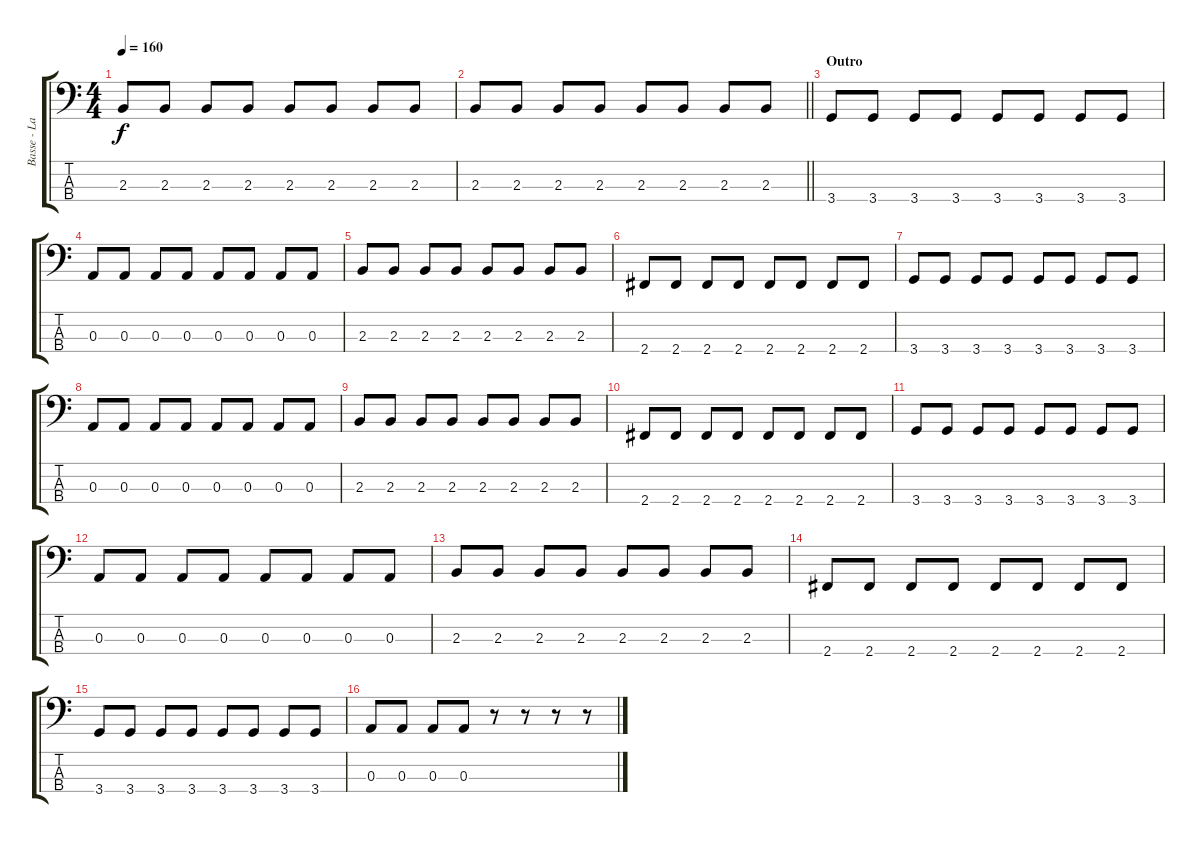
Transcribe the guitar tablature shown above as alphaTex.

\track ("Basse - Lasse" "Basse - La") {instrument electricbassfinger}
\staff {score tabs}
\tuning (G2 D2 A1 E1) {hide}
\ts (4 4)
\tempo 160
\clef f4
\ks c
2.3.8{dy f} 2.3.8 2.3.8 2.3.8 2.3.8 2.3.8 2.3.8 2.3.8 |
\barLineRight lightlight
2.3.8 2.3.8 2.3.8 2.3.8 2.3.8 2.3.8 2.3.8 2.3.8 |
\section ("" "Outro")
3.4.8 3.4.8 3.4.8 3.4.8 3.4.8 3.4.8 3.4.8 3.4.8 |
0.3.8 0.3.8 0.3.8 0.3.8 0.3.8 0.3.8 0.3.8 0.3.8 |
2.3.8 2.3.8 2.3.8 2.3.8 2.3.8 2.3.8 2.3.8 2.3.8 |
2.4.8 2.4.8 2.4.8 2.4.8 2.4.8 2.4.8 2.4.8 2.4.8 |
3.4.8 3.4.8 3.4.8 3.4.8 3.4.8 3.4.8 3.4.8 3.4.8 |
0.3.8 0.3.8 0.3.8 0.3.8 0.3.8 0.3.8 0.3.8 0.3.8 |
2.3.8 2.3.8 2.3.8 2.3.8 2.3.8 2.3.8 2.3.8 2.3.8 |
2.4.8 2.4.8 2.4.8 2.4.8 2.4.8 2.4.8 2.4.8 2.4.8 |
3.4.8 3.4.8 3.4.8 3.4.8 3.4.8 3.4.8 3.4.8 3.4.8 |
0.3.8 0.3.8 0.3.8 0.3.8 0.3.8 0.3.8 0.3.8 0.3.8 |
2.3.8 2.3.8 2.3.8 2.3.8 2.3.8 2.3.8 2.3.8 2.3.8 |
2.4.8 2.4.8 2.4.8 2.4.8 2.4.8 2.4.8 2.4.8 2.4.8 |
3.4.8 3.4.8 3.4.8 3.4.8 3.4.8 3.4.8 3.4.8 3.4.8 |
0.3.8 0.3.8 0.3.8 0.3.8 r.8 r.8 r.8 r.8
